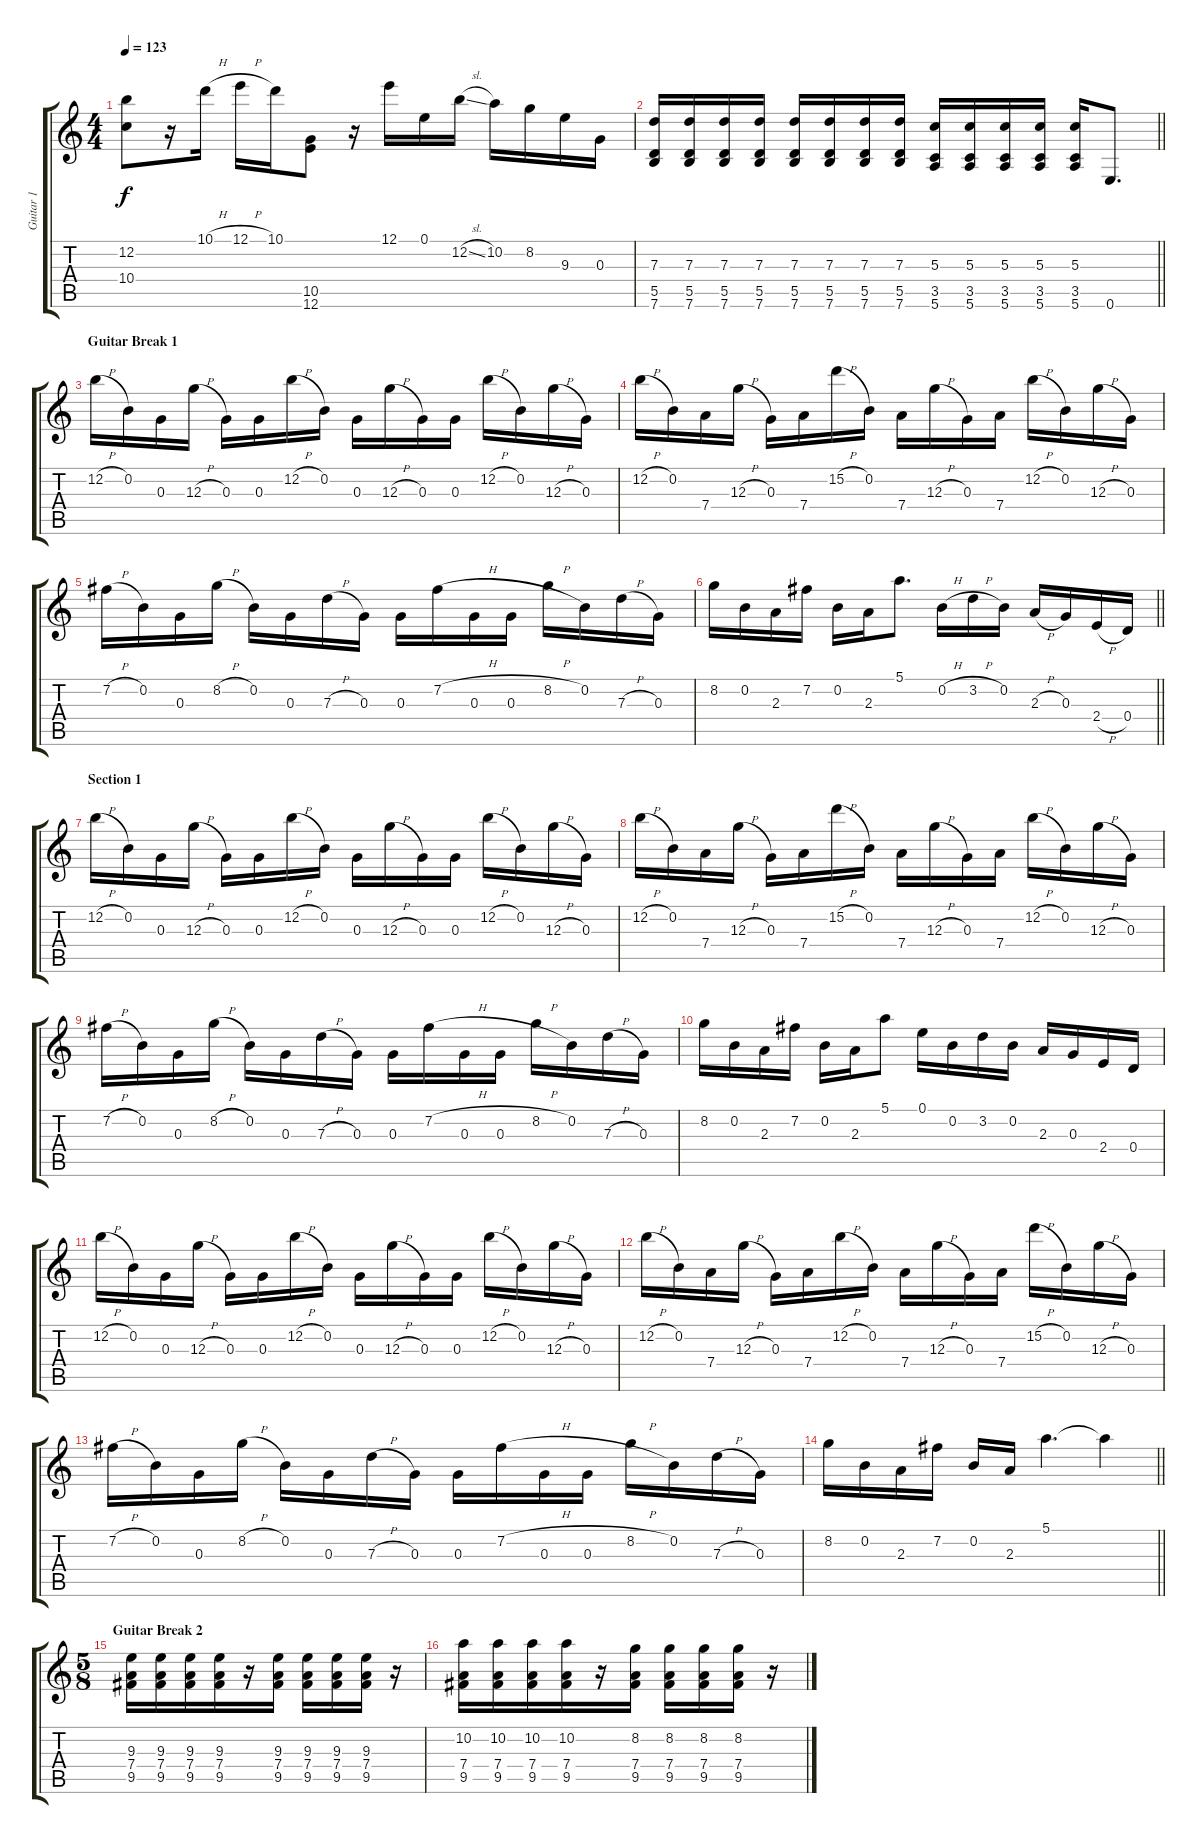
\track ("Guitar 1" "Guitar 1") {instrument distortionguitar}
\staff {score tabs}
\tuning (E4 B3 G3 D3 A2 E2) {hide}
\ts (4 4)
\tempo 123
\clef g2
\ks c
(12.2 10.4).8{dy f} r.16 10.1{h}.16 12.1{h}.16 10.1.16 (10.5 12.6).8 r.16 12.1.16 0.1.16 12.2{sl}.16 10.2.16 8.2.16 9.3.16 0.3.16 |
\barLineRight lightlight
(7.3 5.5 7.6).16 (7.3 5.5 7.6).16 (7.3 5.5 7.6).16 (7.3 5.5 7.6).16 (7.3 5.5 7.6).16 (7.3 5.5 7.6).16 (7.3 5.5 7.6).16 (7.3 5.5 7.6).16 (5.3 3.5 5.6).16 (5.3 3.5 5.6).16 (5.3 3.5 5.6).16 (5.3 3.5 5.6).16 (5.3 3.5 5.6).16 0.6.8{d} |
\section ("" "Guitar Break 1")
12.2{h}.16{balance 8} 0.2.16 0.3.16 12.3{h}.16 0.3.16 0.3.16 12.2{h}.16 0.2.16 0.3.16 12.3{h}.16 0.3.16 0.3.16 12.2{h}.16 0.2.16 12.3{h}.16 0.3.16 |
12.2{h}.16 0.2.16 7.4.16 12.3{h}.16 0.3.16 7.4.16 15.2{h}.16 0.2.16 7.4.16 12.3{h}.16 0.3.16 7.4.16 12.2{h}.16 0.2.16 12.3{h}.16 0.3.16 |
7.2{h}.16 0.2.16 0.3.16 8.2{h}.16 0.2.16 0.3.16 7.3{h}.16 0.3.16 0.3.16 7.2{h}.16 0.3.16 0.3.16 8.2{h}.16 0.2.16 7.3{h}.16 0.3.16 |
\barLineRight lightlight
8.2.16 0.2.16 2.3.16 7.2.16 0.2.16 2.3.16 5.1.8{d} 0.2{h}.16 3.2{h}.16 0.2.16 2.3{h}.16 0.3.16 2.4{h}.16 0.4.16 |
\section ("" "Section 1")
12.2{h}.16 0.2.16 0.3.16 12.3{h}.16 0.3.16 0.3.16 12.2{h}.16 0.2.16 0.3.16 12.3{h}.16 0.3.16 0.3.16 12.2{h}.16 0.2.16 12.3{h}.16 0.3.16 |
12.2{h}.16 0.2.16 7.4.16 12.3{h}.16 0.3.16 7.4.16 15.2{h}.16 0.2.16 7.4.16 12.3{h}.16 0.3.16 7.4.16 12.2{h}.16 0.2.16 12.3{h}.16 0.3.16 |
7.2{h}.16 0.2.16 0.3.16 8.2{h}.16 0.2.16 0.3.16 7.3{h}.16 0.3.16 0.3.16 7.2{h}.16 0.3.16 0.3.16 8.2{h}.16 0.2.16 7.3{h}.16 0.3.16 |
8.2.16 0.2.16 2.3.16 7.2.16 0.2.16 2.3.16 5.1.8 0.1.16 0.2.16 3.2.16 0.2.16 2.3.16 0.3.16 2.4.16 0.4.16 |
12.2{h}.16 0.2.16 0.3.16 12.3{h}.16 0.3.16 0.3.16 12.2{h}.16 0.2.16 0.3.16 12.3{h}.16 0.3.16 0.3.16 12.2{h}.16 0.2.16 12.3{h}.16 0.3.16 |
12.2{h}.16 0.2.16 7.4.16 12.3{h}.16 0.3.16 7.4.16 12.2{h}.16 0.2.16 7.4.16 12.3{h}.16 0.3.16 7.4.16 15.2{h}.16 0.2.16 12.3{h}.16 0.3.16 |
7.2{h}.16 0.2.16 0.3.16 8.2{h}.16 0.2.16 0.3.16 7.3{h}.16 0.3.16 0.3.16 7.2{h}.16 0.3.16 0.3.16 8.2{h}.16 0.2.16 7.3{h}.16 0.3.16 |
\barLineRight lightlight
8.2.16 0.2.16 2.3.16 7.2.16 0.2.16 2.3.16 5.1.4{d} 5.1{t}.4 |
\ts (5 8)
\section ("" "Guitar Break 2")
(9.3 7.4 9.5).16 (9.3 7.4 9.5).16 (9.3 7.4 9.5).16 (9.3 7.4 9.5).16 r.16 (9.3 7.4 9.5).16 (9.3 7.4 9.5).16 (9.3 7.4 9.5).16 (9.3 7.4 9.5).16 r.16 |
(10.2 7.4 9.5).16 (10.2 7.4 9.5).16 (10.2 7.4 9.5).16 (10.2 7.4 9.5).16 r.16 (8.2 7.4 9.5).16 (8.2 7.4 9.5).16 (8.2 7.4 9.5).16 (8.2 7.4 9.5).16 r.16
